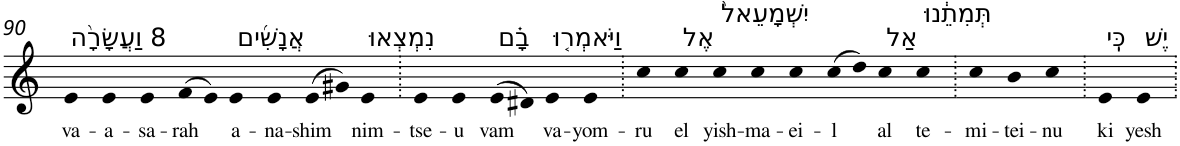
**kern	**text
*part1	*part1
*staff1	*staff1
*I"Piano	*
*I'Pno	*
!!LO:PB:g=z
*clefG2	*
*k[]	*
=90	=90
!LO:TX:a:t=8 וַעֲשָׂרָ֨ה	!
!	!LO:LY:b
4e	va-
!	!LO:LY:b
4e	-a-
!	!LO:LY:b
4e	-sa-
!	!LO:LY:b
(>8f	-rah
8e)	.
!LO:TX:a:t=אֲנָשִׁ֜ים	!
!	!LO:LY:b
4e	a-
!	!LO:LY:b
4e	-na-
!	!LO:LY:b
(>8e	-shim
8g#X)	.
!LO:TX:a:t=נִמְצְאוּ	!
!	!LO:LY:b
4e	nim-
=91.	=91.
!	!LO:LY:b
4e	-tse-
!	!LO:LY:b
4e	-u
!LO:TX:a:t=בָ֗ם	!
!	!LO:LY:b
(>8e	vam
8d#X)	.
!LO:TX:a:t=וַיֹּאמְר֤וּ	!
!	!LO:LY:b
4e	va-
!	!LO:LY:b
4e	-yom-
=92.	=92.
!	!LO:LY:b
4cc	-ru
!LO:TX:a:t=אֶל	!
!	!LO:LY:b
4cc	el
!LO:TX:a:t=יִשְׁמָעֵאל֙	!
!	!LO:LY:b
4cc	yish-
!	!LO:LY:b
4cc	-ma-
!	!LO:LY:b
4cc	-ei-
!	!LO:LY:b
(>8cc	-l
8dd)	.
!LO:TX:a:t=אַל	!
!	!LO:LY:b
4cc	al
!LO:TX:a:t=תְּמִתֵ֔נוּ	!
!	!LO:LY:b
4cc	te-
=93.	=93.
!	!LO:LY:b
4cc	-mi-
!	!LO:LY:b
4b	-tei-
!	!LO:LY:b
4cc	-nu
=94.	=94.
!LO:TX:a:t=כִּֽי	!
!	!LO:LY:b
4e	ki
!LO:TX:a:t=יֶשׁ	!
!	!LO:LY:b
4e	yesh
=.	=.
*-	*-
